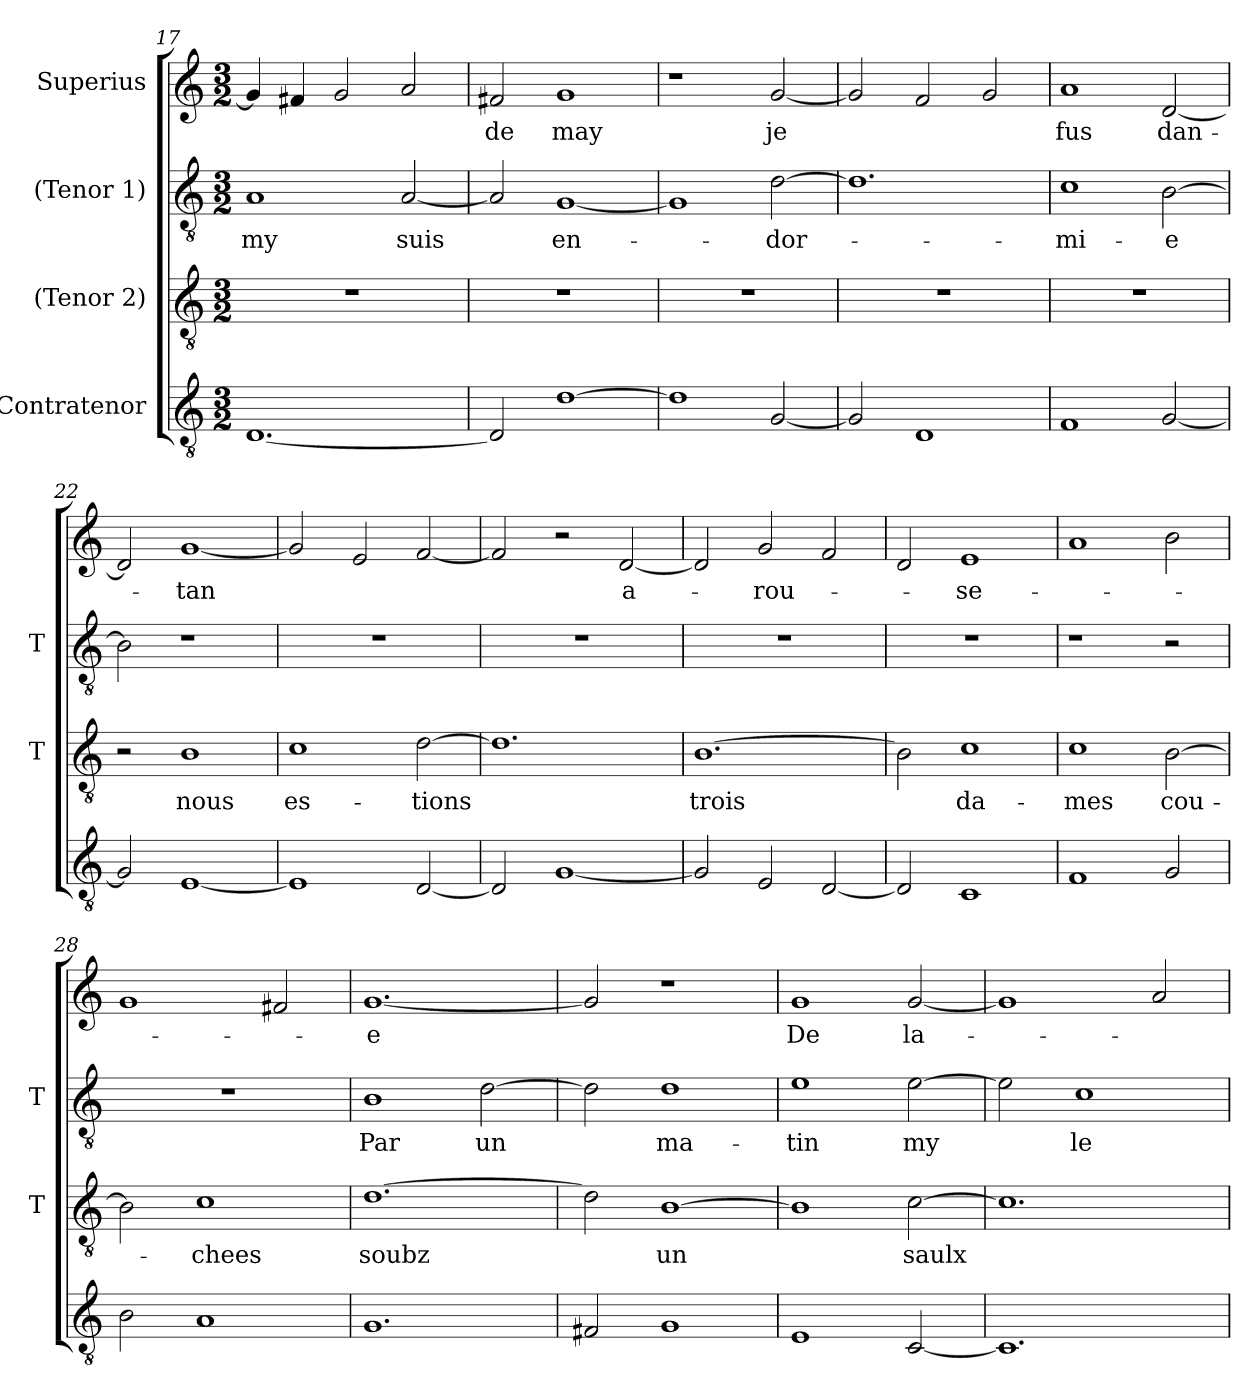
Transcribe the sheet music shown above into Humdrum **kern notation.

**kern	**kern	**text	**kern	**text	**kern	**text
*part4	*part3	*part3	*part2	*part2	*part1	*part1
*staff4	*staff3	*staff3	*staff2	*staff2	*staff1	*staff1
*I"Contratenor	*I"(Tenor 2)	*	*I"(Tenor 1)	*	*I"Superius	*
*	*I'T	*	*I'T	*	*	*
*clefGv2	*clefGv2	*	*clefGv2	*	*clefG2	*
*M3/2	*M3/2	*	*M3/2	*	*M3/2	*
=17	=17	=17	=17	=17	=17	=17
[1.D	1.r	.	1A	-my	4g]	.
.	.	.	.	.	4f#X	.
.	.	.	.	.	2g	.
.	.	.	[2A	-suis	2a	.
=18	=18	=18	=18	=18	=18	=18
2D]	1.r	.	2A]	.	2f#X	-de
[1d	.	.	[1G	en-	1g	-may
=19	=19	=19	=19	=19	=19	=19
1d]	1.r	.	1G]	.	1r	.
[2G	.	.	[2d	-dor-	[2g	-je
=20	=20	=20	=20	=20	=20	=20
2G]	1.r	.	1.d]	.	2g]	.
1D	.	.	.	.	2f	.
.	.	.	.	.	2g	.
=21	=21	=21	=21	=21	=21	=21
1F	1.r	.	1c	-mi-	1a	-fus
[2G	.	.	[2B	-e	[2d	dan-
=22	=22	=22	=22	=22	=22	=22
2G]	2r	.	2B]	.	2d]	.
[1E	1B	-nous	1r	.	[1g	-tan
=23	=23	=23	=23	=23	=23	=23
1E]	1c	es-	1.r	.	2g]	.
.	.	.	.	.	2e	.
[2D	[2d	-tions	.	.	[2f	.
=24	=24	=24	=24	=24	=24	=24
2D]	1.d]	.	1.r	.	2f]	.
[1G	.	.	.	.	2r	.
.	.	.	.	.	[2d	a-
=25	=25	=25	=25	=25	=25	=25
2G]	[1.B	-trois	1.r	.	2d]	.
2E	.	.	.	.	2g	-rou-
[2D	.	.	.	.	2f	.
=26	=26	=26	=26	=26	=26	=26
2D]	2B]	.	1.r	.	2d	.
1C	1c	da-	.	.	1e	-se-
=27	=27	=27	=27	=27	=27	=27
1F	1c	-mes	1r	.	1a	.
2G	[2B	cou-	2r	.	2b	.
=28	=28	=28	=28	=28	=28	=28
2B	2B]	.	1.r	.	1g	.
1A	1c	-chees	.	.	.	.
.	.	.	.	.	2f#X	.
=29	=29	=29	=29	=29	=29	=29
1.G	[1.d	-soubz	1B	-Par	[1.g	-e
.	.	.	[2d	-un	.	.
=30	=30	=30	=30	=30	=30	=30
2F#X	2d]	.	2d]	.	2g]	.
1G	[1B	-un	1d	ma-	1r	.
=31	=31	=31	=31	=31	=31	=31
1E	1B]	.	1e	-tin	1g	-De
[2C	[2c	-saulx	[2e	-my	[2g	la-
=32	=32	=32	=32	=32	=32	=32
1.C]	1.c]	.	2e]	.	1g]	.
.	.	.	1c	le-	.	.
.	.	.	.	.	2a	.
=	=	=	=	=	=	=
*-	*-	*-	*-	*-	*-	*-
